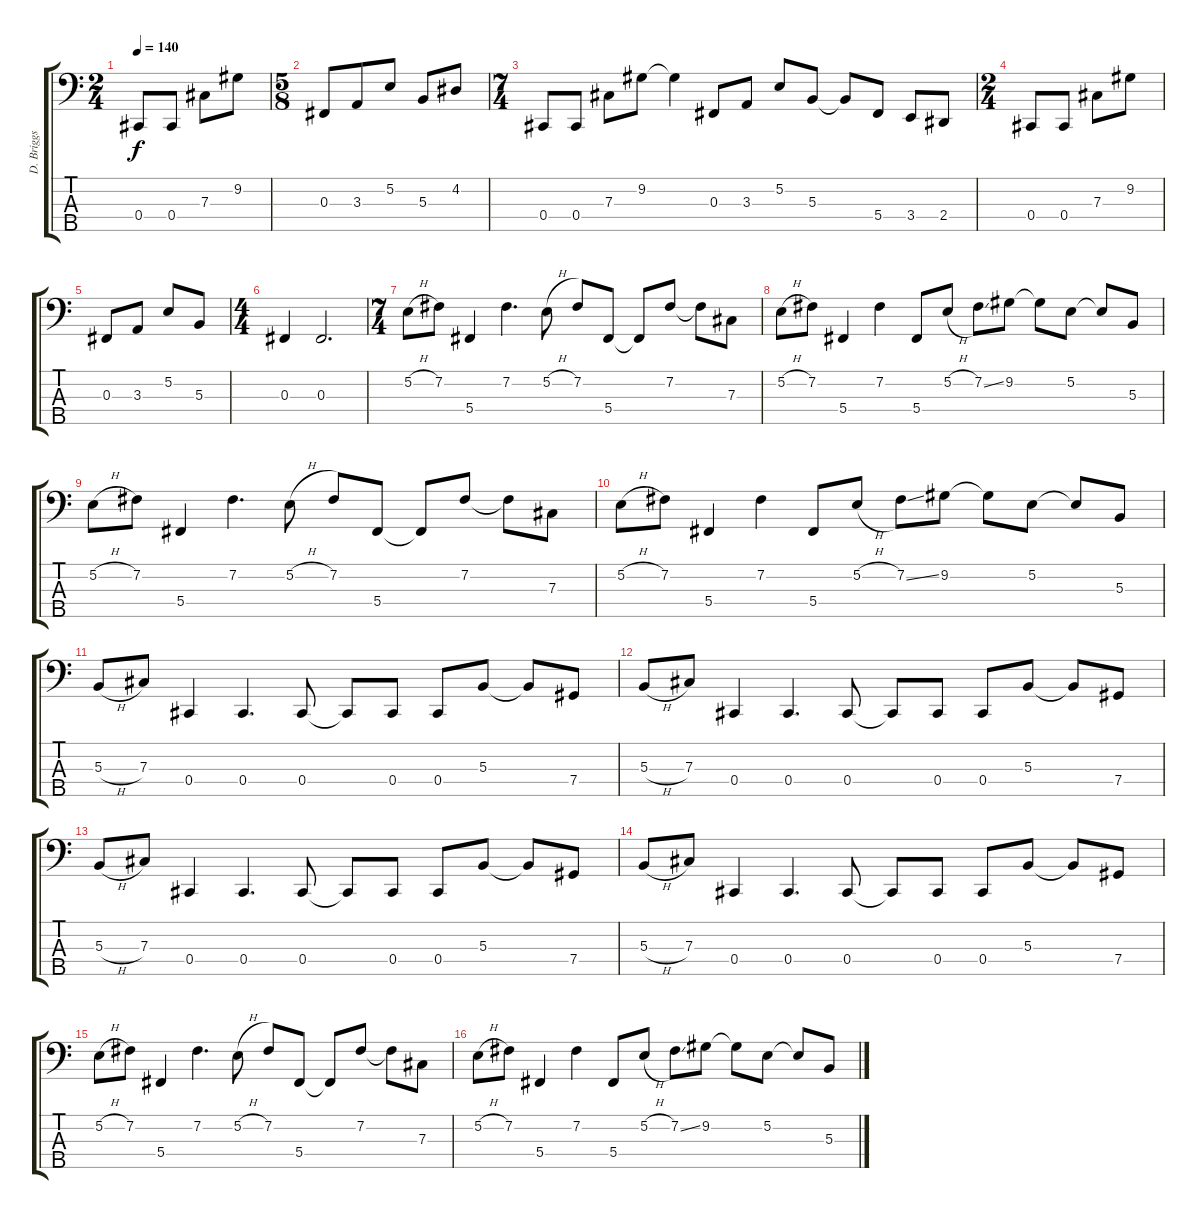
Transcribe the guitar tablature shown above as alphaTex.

\track ("D. Briggs Bass" "D. Briggs ") {instrument electricbassfinger}
\staff {score tabs}
\tuning (E2 B1 Gb1 Db1 Ab0) {hide}
\ts (2 4)
\tempo 140
\clef f4
\ks c
0.4.8{dy f} 0.4.8 7.3.8 9.2.8 |
\ts (5 8)
0.3.8 3.3.8 5.2.8 5.3.8 4.2.8 |
\ts (7 4)
0.4.8 0.4.8 7.3.8 9.2.8 9.2{t}.4 0.3.8 3.3.8 5.2.8 5.3.8 5.3{t}.8 5.4.8 3.4.8 2.4.8 |
\ts (2 4)
0.4.8 0.4.8 7.3.8 9.2.8 |
0.3.8 3.3.8 5.2.8 5.3.8 |
\ts (4 4)
0.3.4 0.3.2{d} |
\ts (7 4)
5.2{h}.8 7.2.8 5.4.4 7.2.4{d} 5.2{h}.8 7.2.8 5.4.8 5.4{t}.8 7.2.8 7.2{t}.8 7.3.8 |
5.2{h}.8 7.2.8 5.4.4 7.2.4 5.4.8 5.2{h}.8 7.2{ss}.8 9.2.8 9.2{t}.8 5.2.8 5.2{t}.8 5.3.8 |
5.2{h}.8 7.2.8 5.4.4 7.2.4{d} 5.2{h}.8 7.2.8 5.4.8 5.4{t}.8 7.2.8 7.2{t}.8 7.3.8 |
5.2{h}.8 7.2.8 5.4.4 7.2.4 5.4.8 5.2{h}.8 7.2{ss}.8 9.2.8 9.2{t}.8 5.2.8 5.2{t}.8 5.3.8 |
5.3{h}.8 7.3.8 0.4.4 0.4.4{d} 0.4.8 0.4{t}.8 0.4.8 0.4.8 5.3.8 5.3{t}.8 7.4.8 |
5.3{h}.8 7.3.8 0.4.4 0.4.4{d} 0.4.8 0.4{t}.8 0.4.8 0.4.8 5.3.8 5.3{t}.8 7.4.8 |
5.3{h}.8 7.3.8 0.4.4 0.4.4{d} 0.4.8 0.4{t}.8 0.4.8 0.4.8 5.3.8 5.3{t}.8 7.4.8 |
5.3{h}.8 7.3.8 0.4.4 0.4.4{d} 0.4.8 0.4{t}.8 0.4.8 0.4.8 5.3.8 5.3{t}.8 7.4.8 |
5.2{h}.8 7.2.8 5.4.4 7.2.4{d} 5.2{h}.8 7.2.8 5.4.8 5.4{t}.8 7.2.8 7.2{t}.8 7.3.8 |
5.2{h}.8 7.2.8 5.4.4 7.2.4 5.4.8 5.2{h}.8 7.2{ss}.8 9.2.8 9.2{t}.8 5.2.8 5.2{t}.8 5.3.8
